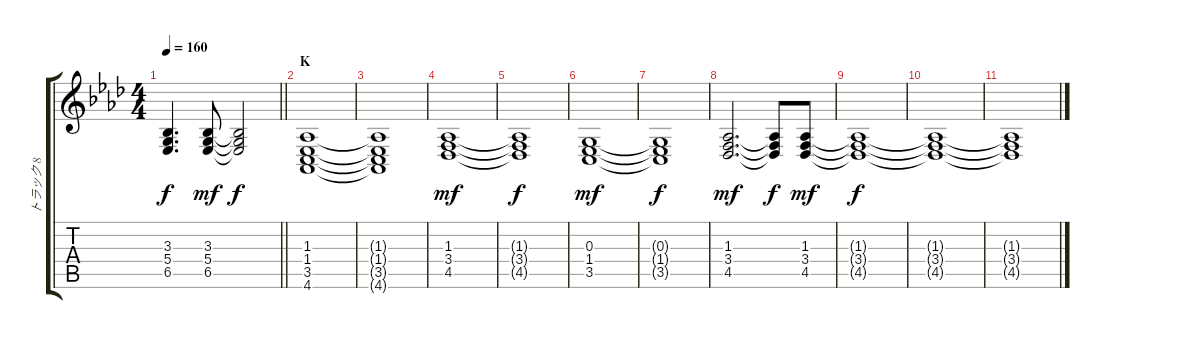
\track ("トラック 8" "トラック 8") {instrument stringensemble1}
\staff {score tabs}
\tuning (E4 B3 G3 D3 A2 E2) {hide}
\ts (4 4)
\tempo 160
\clef g2
\barLineRight lightlight
\ks ab
(3.3{t} 5.4{t} 6.5{t}).4{d dy f} (3.3 5.4 6.5).8{dy mf} (3.3{t} 5.4{t} 6.5{t}).2{dy f} |
\section ("" "K")
(1.3 1.4 3.5 4.6).1 |
(1.3{t} 1.4{t} 3.5{t} 4.6{t}).1 |
(1.3 3.4 4.5).1{dy mf} |
(1.3{t} 3.4{t} 4.5{t}).1{dy f} |
(0.3 1.4 3.5).1{dy mf} |
(0.3{t} 1.4{t} 3.5{t}).1{dy f} |
(1.3 3.4 4.5).2{d dy mf} (1.3{t} 3.4{t} 4.5{t}).8{dy f} (1.3 3.4 4.5).8{dy mf} |
(1.3{t} 3.4{t} 4.5{t}).1{dy f} |
(1.3{t} 3.4{t} 4.5{t}).1 |
(1.3{t} 3.4{t} 4.5{t}).1
